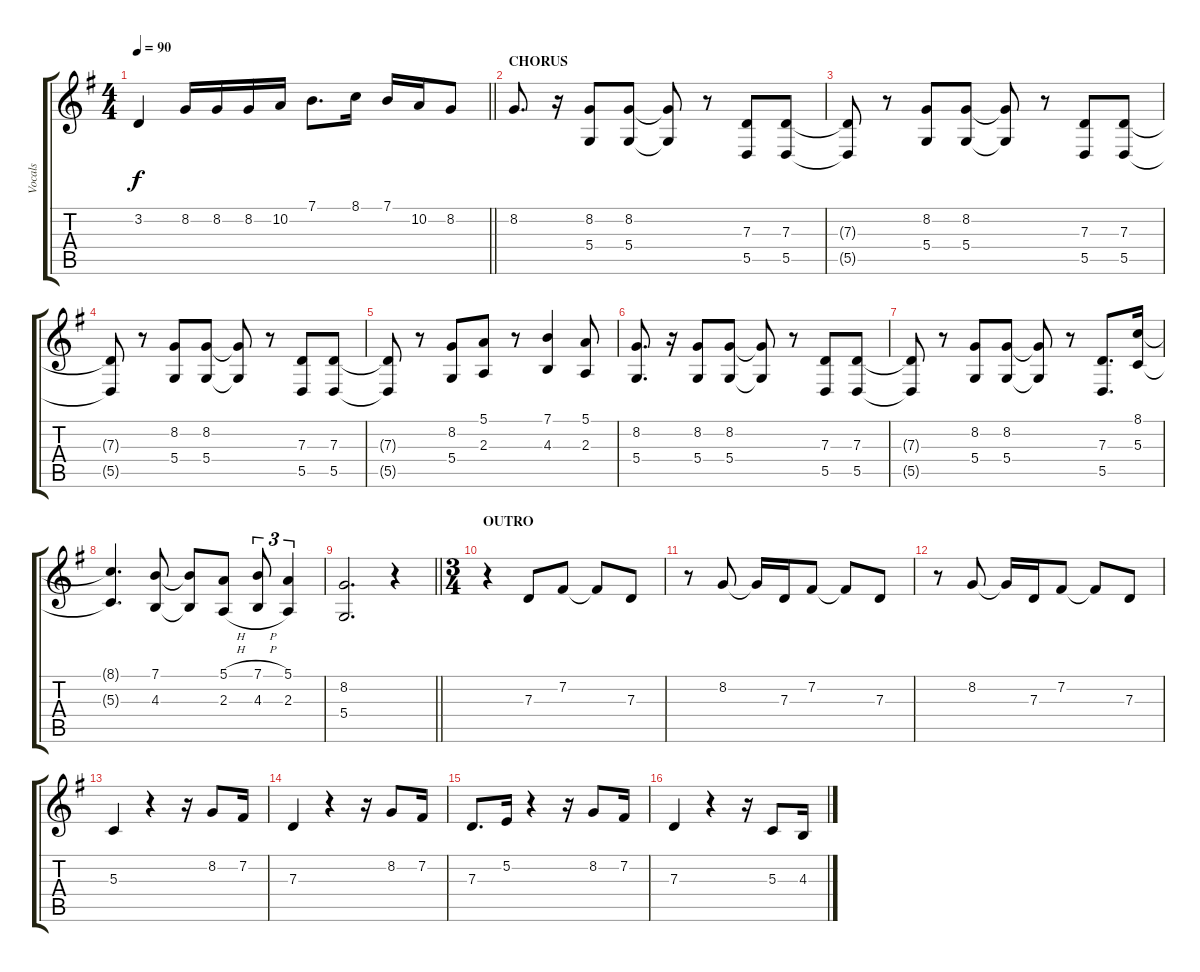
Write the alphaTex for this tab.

\track ("Vocals" "Vocals") {instrument harmonica}
\staff {score tabs}
\tuning (E4 B3 G3 D3 A2 E2) {hide}
\ts (4 4)
\tempo 90
\clef g2
\barLineRight lightlight
\ks g
3.2{t}.4{dy f} 8.2.16 8.2.16 8.2.16 10.2.16 7.1.8{d} 8.1.16 7.1.16 10.2.16 8.2.8 |
\section ("" "CHORUS")
8.2.8{d} r.16 (8.2 5.4).8 (8.2 5.4).8 (8.2{t} 5.4{t}).8 r.8 (7.3 5.5).8 (7.3 5.5).8 |
(7.3{t} 5.5{t}).8 r.8 (8.2 5.4).8 (8.2 5.4).8 (8.2{t} 5.4{t}).8 r.8 (7.3 5.5).8 (7.3 5.5).8 |
(7.3{t} 5.5{t}).8 r.8 (8.2 5.4).8 (8.2 5.4).8 (8.2{t} 5.4{t}).8 r.8 (7.3 5.5).8 (7.3 5.5).8 |
(7.3{t} 5.5{t}).8 r.8 (8.2 5.4).8 (5.1 2.3).8 r.8 (7.1 4.3).4 (5.1 2.3).8 |
(8.2 5.4).8{d} r.16 (8.2 5.4).8 (8.2 5.4).8 (8.2{t} 5.4{t}).8 r.8 (7.3 5.5).8 (7.3 5.5).8 |
(7.3{t} 5.5{t}).8 r.8 (8.2 5.4).8 (8.2 5.4).8 (8.2{t} 5.4{t}).8 r.8 (7.3 5.5).8{d} (8.1 5.3).16 |
(8.1{t} 5.3{t}).4{d} (7.1 4.3).8 (7.1{t} 4.3{t}).8 (5.1{h} 2.3{h}).8 (7.1{h} 4.3{h}).8{tu (3 2)} (5.1 2.3).4{tu (3 2)} |
\barLineRight lightlight
(8.2 5.4).2{d} r.4 |
\ts (3 4)
\section ("" "OUTRO")
r.4 7.3.8 7.2.8 7.2{t}.8 7.3.8 |
r.8 8.2.8 8.2{t}.16 7.3.16 7.2.8 7.2{t}.8 7.3.8 |
r.8 8.2.8 8.2{t}.16 7.3.16 7.2.8 7.2{t}.8 7.3.8 |
5.3.4 r.4 r.16 8.2.8 7.2.16 |
7.3.4 r.4 r.16 8.2.8 7.2.16 |
7.3.8{d} 5.2.16 r.4 r.16 8.2.8 7.2.16 |
7.3.4 r.4 r.16 5.3.8 4.3.16
